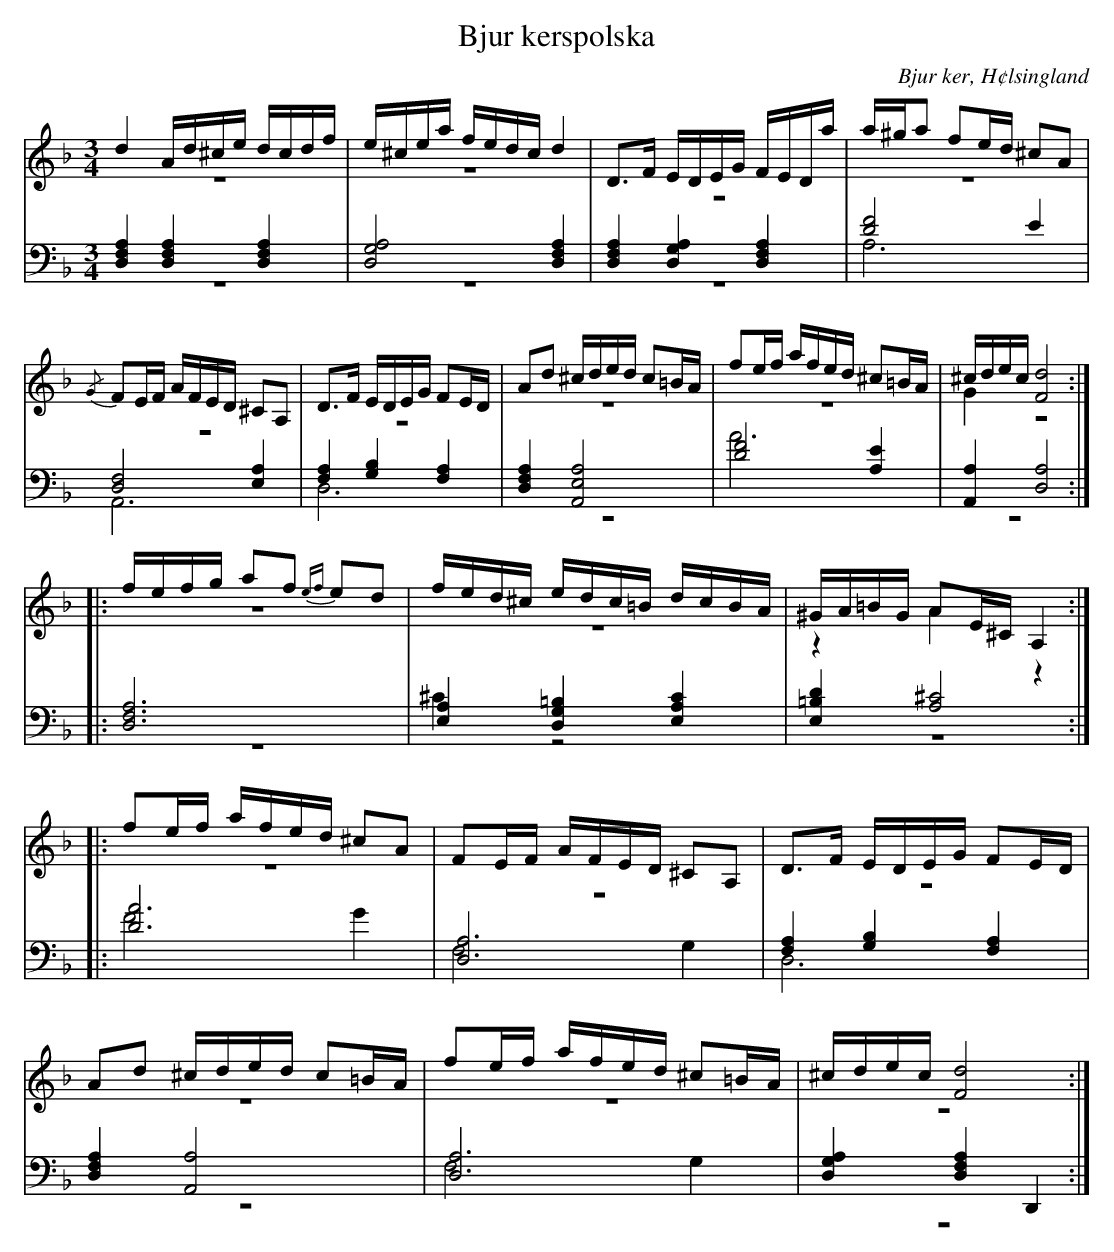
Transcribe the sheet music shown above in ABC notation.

X:1
T: Bjur kerspolska
O: Bjur ker, H¢lsingland
M: 3/4
L: 1/16
K: Dm
V:1
V:2 merge
V:3
V:4 merge
V:1
d4 Ad^ce dcdf |e^cea fedc d4|D2>F2 EDEG FEDa|a^ga2 f2ed ^c2A2|
{/G}F2EF AFED ^C2A,2|D2>F2 EDEG F2ED|A2d2 ^cded c2=BA|f2ef afed ^c2=BA|^cdec [F8d8]:|
|:fefg a2f2 {ef}e2d2 |fed^c edc=B dcBA|^GA=BG A2E^C A,4:|
|:f2ef afed ^c2A2|F2EF AFED ^C2A,2|D2>F2 EDEG F2ED|
A2d2 ^cded c2=BA|f2ef afed ^c2=BA|^cdec [F8d8]:|
V:2
z12|z12|z12|z12|
z12|z12|z12|z12|G4 z8:|
|:z12|z12|z4 A4 z4:|
|:z12|z12|z12|
z12|z12|z12:|
V:3 clef=bass
[D,4F,4A,4] [D,4F,4A,4] [D,4F,4A,4]|[D,8G,8A,8] [D,4F,4A,4]|[D,4F,4A,4] [D,4G,4A,4] [D,4F,4A,4]|[D8F8] E4|
[D,8F,8] [E,4A,4]|[F,4A,4] [G,4B,4] [F,4A,4]|[D,4F,4A,4] [A,,8E,8A,8]|[D8F8] [A,4E4]|[A,,4A,4] [D,8A,8]:|
|:[D,12F,12A,12]|[E,4A,4] [G,4=B,4D,4] [E,4A,4C4]|[E,4=B,4D4] [A,8^C8]:|
|:[D12A12]|[D,12A,12]|[F,4A,4] [G,4B,4] [F,4A,4]|
[D,4F,4A,4] [A,,8A,8]|[D,12A,12]|[D,4G,4A,4] [D,4F,4A,4] D,,4:|
V:4 clef=bass
z12|z12|z12|A,12|
A,,12|D,12|z12|A12|z12:|
|:z12|^C4 z8|z12:|
|:F8 G4|F,8 G,4|D,12|
z12|F,8 G,4|z12:|
